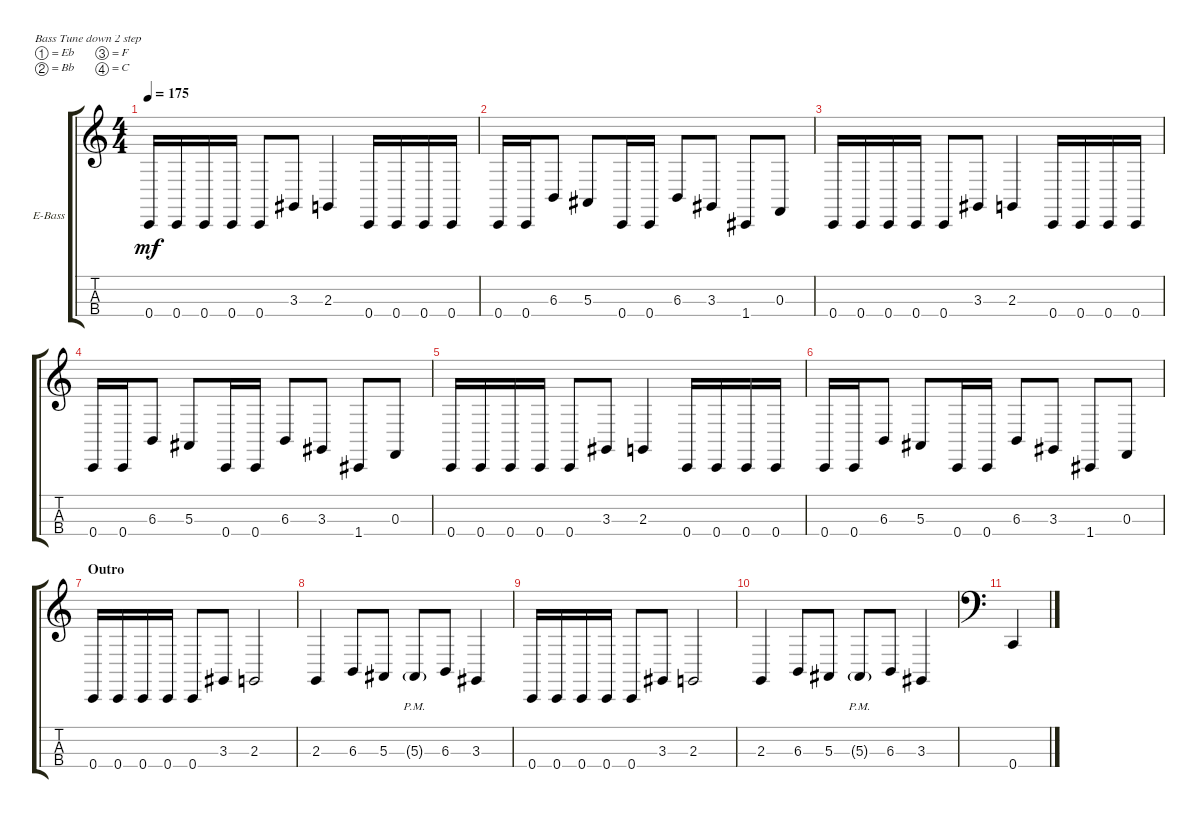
\defaultSystemsLayout 4
\bracketExtendMode groupsimilarinstruments
\firstSystemTrackNameOrientation horizontal
\otherSystemsTrackNameOrientation horizontal
\track ("Electric Bass" "E-Bass") {instrument electricbassfinger}
\staff {score tabs}
\tuning (Eb2 Bb1 F1 C1)
\ts (4 4)
\tempo 175
\clef g2
\scale
0.333333
\ks c
0.4.16{dy mf} 0.4.16 0.4.16 0.4.16 0.4.8 3.3.8 2.3.4 0.4.16 0.4.16 0.4.16 0.4.16 |
\scale
0.333333 0.4.16 0.4.16 6.3.8 5.3.8 0.4.16 0.4.16 6.3.8 3.3.8 1.4.8 0.3.8 |
\scale
0.333333 0.4.16 0.4.16 0.4.16 0.4.16 0.4.8 3.3.8 2.3.4 0.4.16 0.4.16 0.4.16 0.4.16 |
\scale
0.333333 0.4.16 0.4.16 6.3.8 5.3.8 0.4.16 0.4.16 6.3.8 3.3.8 1.4.8 0.3.8 |
\scale
0.333333 0.4.16 0.4.16 0.4.16 0.4.16 0.4.8 3.3.8 2.3.4 0.4.16 0.4.16 0.4.16 0.4.16 |
\scale
0.333333 0.4.16 0.4.16 6.3.8 5.3.8 0.4.16 0.4.16 6.3.8 3.3.8 1.4.8 0.3.8 |
\section ("" "Outro")
\scale
0.333333 0.4.16 0.4.16 0.4.16 0.4.16 0.4.8 3.3.8 2.3.2 |
\scale
0.333333 2.3.4 6.3.8 5.3.8 5.3{g pm}.8 6.3.8 3.3.4 |
\scale
0.333333 0.4.16 0.4.16 0.4.16 0.4.16 0.4.8 3.3.8 2.3.2 |
2.3.4 6.3.8 5.3.8 5.3{g pm}.8 6.3.8 3.3.4 |
\clef f4
0.4.4
